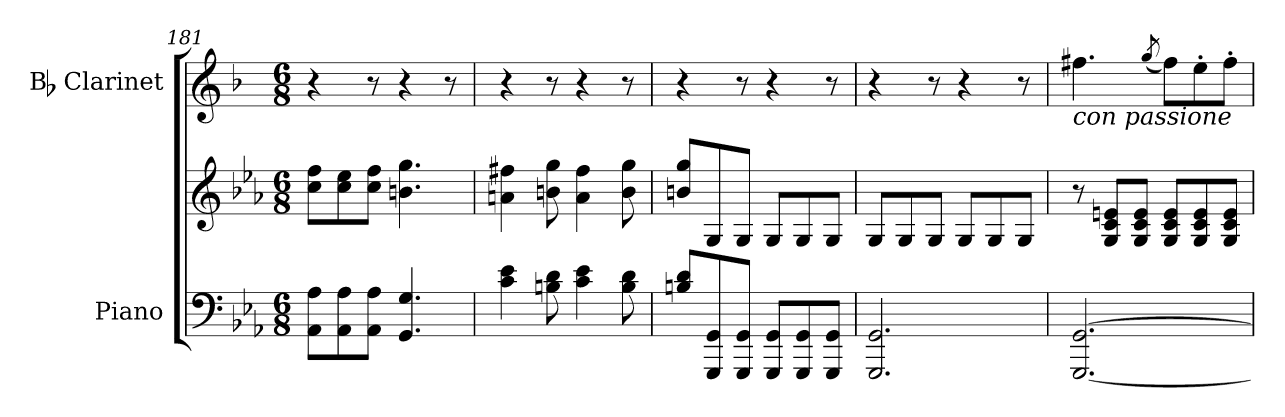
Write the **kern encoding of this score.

**kern	**kern	**kern
*part2	*part2	*part1
*staff3	*staff2	*staff1
*I"Piano	*	*I"Bb Clarinet
*I'Piano	*	*
*clefF4	*clefG2	*clefG2
*	*	*ITrd1c2
*k[b-e-a-]	*k[b-e-a-]	*k[b-e-a-]
*E-:	*E-:	*E-:
*M6/8	*M6/8	*M6/8
=181	=181	=181
8AA-\ 8A-\L	8cc\ 8ff\L	4r
8AA-\ 8A-\	8cc\ 8ee-\	.
8AA-\ 8A-\J	8cc\ 8ff\J	8r
4.GG/ 4.G/	4.bn\ 4.gg\	4r
.	.	8r
=182	=182	=182
4c\ 4e-\	4an\ 4ff#X\	4r
8Bn\ 8d\	8bn\ 8gg\	8r
4c\ 4e-\	4a\ 4ff#\	4r
8B\ 8d\	8b\ 8gg\	8r
=183	=183	=183
8Bn/ 8d/L	8bn/ 8gg/L	4r
8GGG/ 8GG/	8G/	.
8GGG/ 8GG/J	8G/J	8r
8GGG/ 8GG/L	8G/L	4r
8GGG/ 8GG/	8G/	.
8GGG/ 8GG/J	8G/J	8r
=184	=184	=184
2.GGG/ 2.GG/	8G/L	4r
.	8G/	.
.	8G/J	8r
.	8G/L	4r
.	8G/	.
.	8G/J	8r
=185	=185	=185
!	!	!LO:TX:b:i:t=con passione
[2.GGG/ [2.GG/	8r	4.een\
.	8G/ 8c/ 8en/L	.
.	8G/ 8c/ 8e/J	.
.	.	(<8qff/
.	8G/ 8c/ 8e/L	8ee\L)
.	8G/ 8c/ 8e/	8dd'>\
.	8G/ 8c/ 8e/J	8ee'>\J
=	=	=
*-	*-	*-
